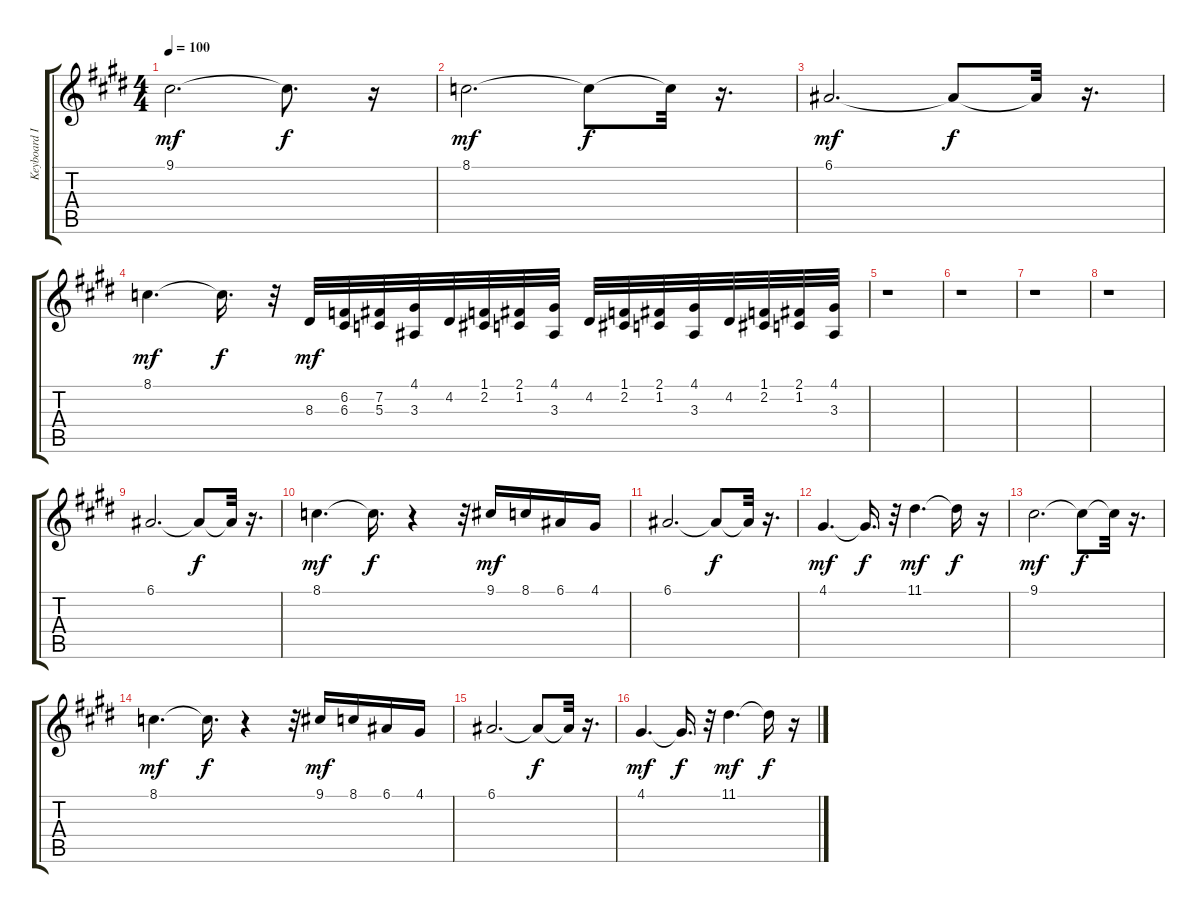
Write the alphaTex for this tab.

\track ("Keyboard II" "Keyboard I") {instrument stringensemble1}
\staff {score tabs}
\tuning (E4 B3 G3 D3 A2 E2) {hide}
\ts (4 4)
\tempo 100
\clef g2
\ks e
9.1.2{d dy mf} 9.1{t}.8{d dy f} r.16 |
8.1.2{d dy mf} 8.1{t}.8{dy f} 8.1{t}.32 r.16{d} |
6.1.2{d dy mf} 6.1{t}.8{dy f} 6.1{t}.32 r.16{d} |
8.1.4{d dy mf} 8.1{t}.16{d dy f} r.32 8.3.32{dy mf} (6.2 6.3).32 (7.2 5.3).32 (4.1 3.3).32 4.2.32 (1.1 2.2).32 (2.1 1.2).32 (4.1 3.3).32 4.2.32 (1.1 2.2).32 (2.1 1.2).32 (4.1 3.3).32 4.2.32 (1.1 2.2).32 (2.1 1.2).32 (4.1 3.3).32 |
r.1 |
r.1 |
r.1 |
r.1 |
6.1.2{d} 6.1{t}.8{dy f} 6.1{t}.32 r.16{d} |
8.1.4{d dy mf} 8.1{t}.16{d dy f} r.4 r.32 9.1.16{dy mf} 8.1.16 6.1.16 4.1.16 |
6.1.2{d} 6.1{t}.8{dy f} 6.1{t}.32 r.16{d} |
4.1.4{d dy mf} 4.1{t}.16{d dy f} r.32 11.1.4{d dy mf} 11.1{t}.16{dy f} r.16 |
9.1.2{d dy mf} 9.1{t}.8{dy f} 9.1{t}.32 r.16{d} |
8.1.4{d dy mf} 8.1{t}.16{d dy f} r.4 r.32 9.1.16{dy mf} 8.1.16 6.1.16 4.1.16 |
6.1.2{d} 6.1{t}.8{dy f} 6.1{t}.32 r.16{d} |
4.1.4{d dy mf} 4.1{t}.16{d dy f} r.32 11.1.4{d dy mf} 11.1{t}.16{dy f} r.16
